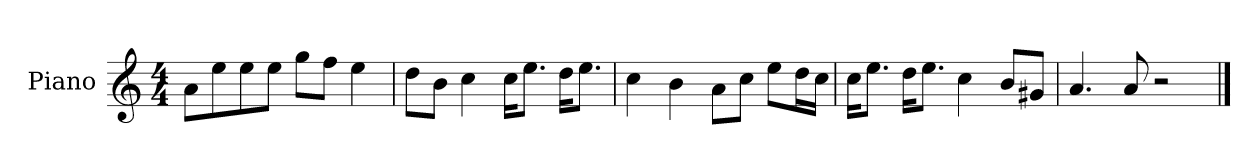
**kern
*part1
*staff1
*I"Piano
*I'P-no
*clefG2
*k[]
*M4/4
*MM90
=1
8a\L
8ee\
8ee\
8ee\J
8gg\L
8ff\J
4ee\
=2
8dd\L
8b\J
4cc\
16cc\KL
8.ee\J
16dd\KL
8.ee\J
=3
4cc\
4b\
8a\L
8cc\J
8ee\L
16dd\L
16cc\JJ
=4
16cc\KL
8.ee\J
16dd\KL
8.ee\J
4cc\
8b/L
8g#X/J
=5
4.a/
8a/
2r
==
*-
